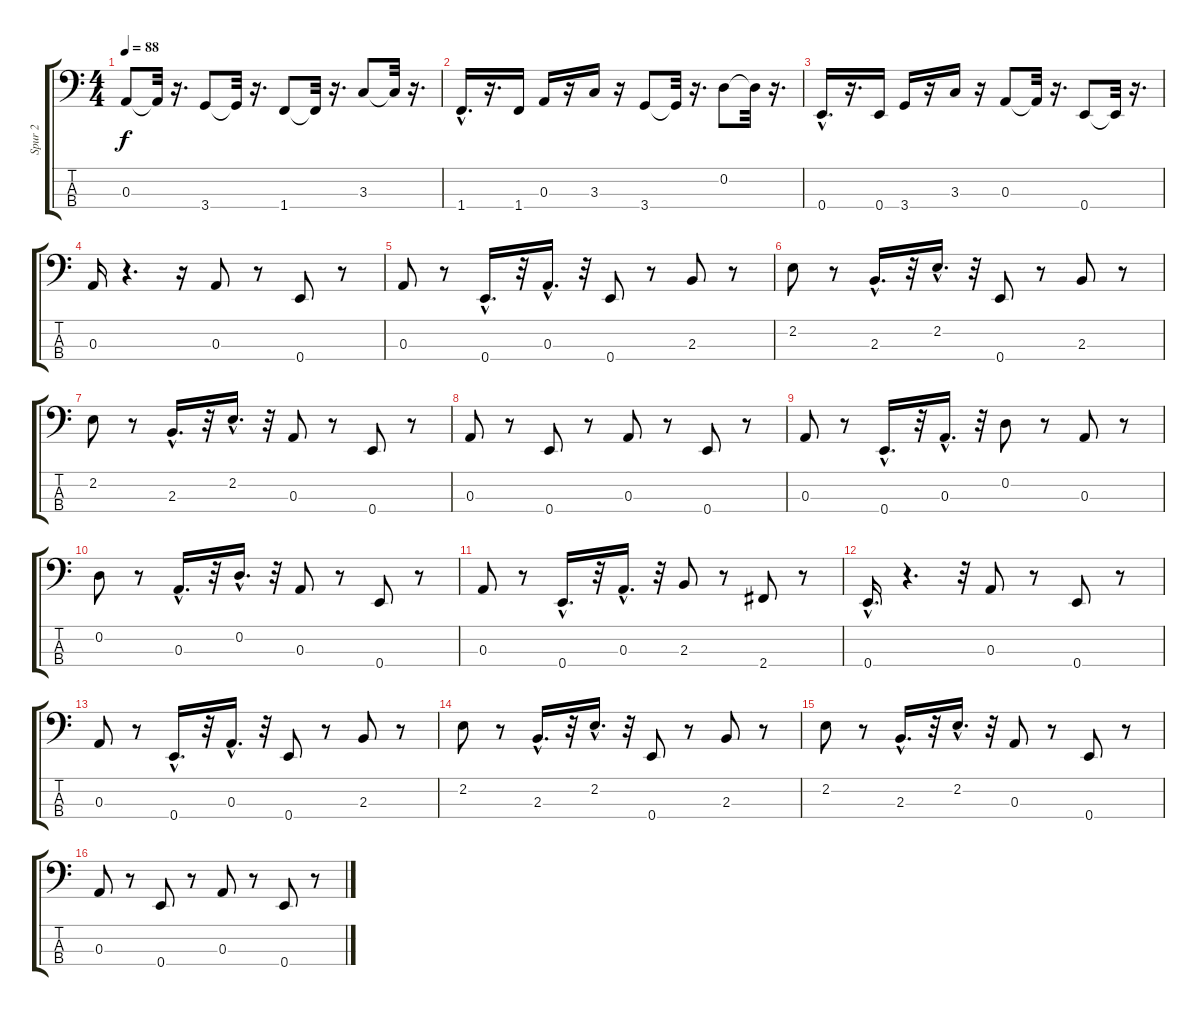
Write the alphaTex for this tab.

\track ("Spur 2" "Spur 2") {instrument electricbassfinger}
\staff {score tabs}
\tuning (G2 D2 A1 E1) {hide}
\ts (4 4)
\tempo 88
\clef f4
\ks c
0.3.8{dy f} 0.3{t}.32 r.16{d} 3.4.8 3.4{t}.32 r.16{d} 1.4.8 1.4{t}.32 r.16{d} 3.3.8 3.3{t}.32 r.16{d} |
1.4{hac}.16{d} r.16{d} 1.4.16 0.3.16 r.16 3.3.16 r.16 3.4.8 3.4{t}.32 r.16{d} 0.2.8 0.2{t}.32 r.16{d} |
0.4{hac}.16{d} r.16{d} 0.4.16 3.4.16 r.16 3.3.16 r.16 0.3.8 0.3{t}.32 r.16{d} 0.4.8 0.4{t}.32 r.16{d} |
0.3.16 r.4{d} r.16 0.3.8 r.8 0.4.8 r.8 |
0.3.8 r.8 0.4{hac}.16{d} r.32 0.3{hac}.16{d} r.32 0.4.8 r.8 2.3.8 r.8 |
2.2.8 r.8 2.3{hac}.16{d} r.32 2.2{hac}.16{d} r.32 0.4.8 r.8 2.3.8 r.8 |
2.2.8 r.8 2.3{hac}.16{d} r.32 2.2{hac}.16{d} r.32 0.3.8 r.8 0.4.8 r.8 |
0.3.8 r.8 0.4.8 r.8 0.3.8 r.8 0.4.8 r.8 |
0.3.8 r.8 0.4{hac}.16{d} r.32 0.3{hac}.16{d} r.32 0.2.8 r.8 0.3.8 r.8 |
0.2.8 r.8 0.3{hac}.16{d} r.32 0.2{hac}.16{d} r.32 0.3.8 r.8 0.4.8 r.8 |
0.3.8 r.8 0.4{hac}.16{d} r.32 0.3{hac}.16{d} r.32 2.3.8 r.8 2.4.8 r.8 |
0.4{hac}.16{d} r.4{d} r.32 0.3.8 r.8 0.4.8 r.8 |
0.3.8 r.8 0.4{hac}.16{d} r.32 0.3{hac}.16{d} r.32 0.4.8 r.8 2.3.8 r.8 |
2.2.8 r.8 2.3{hac}.16{d} r.32 2.2{hac}.16{d} r.32 0.4.8 r.8 2.3.8 r.8 |
2.2.8 r.8 2.3{hac}.16{d} r.32 2.2{hac}.16{d} r.32 0.3.8 r.8 0.4.8 r.8 |
0.3.8 r.8 0.4.8 r.8 0.3.8 r.8 0.4.8 r.8
